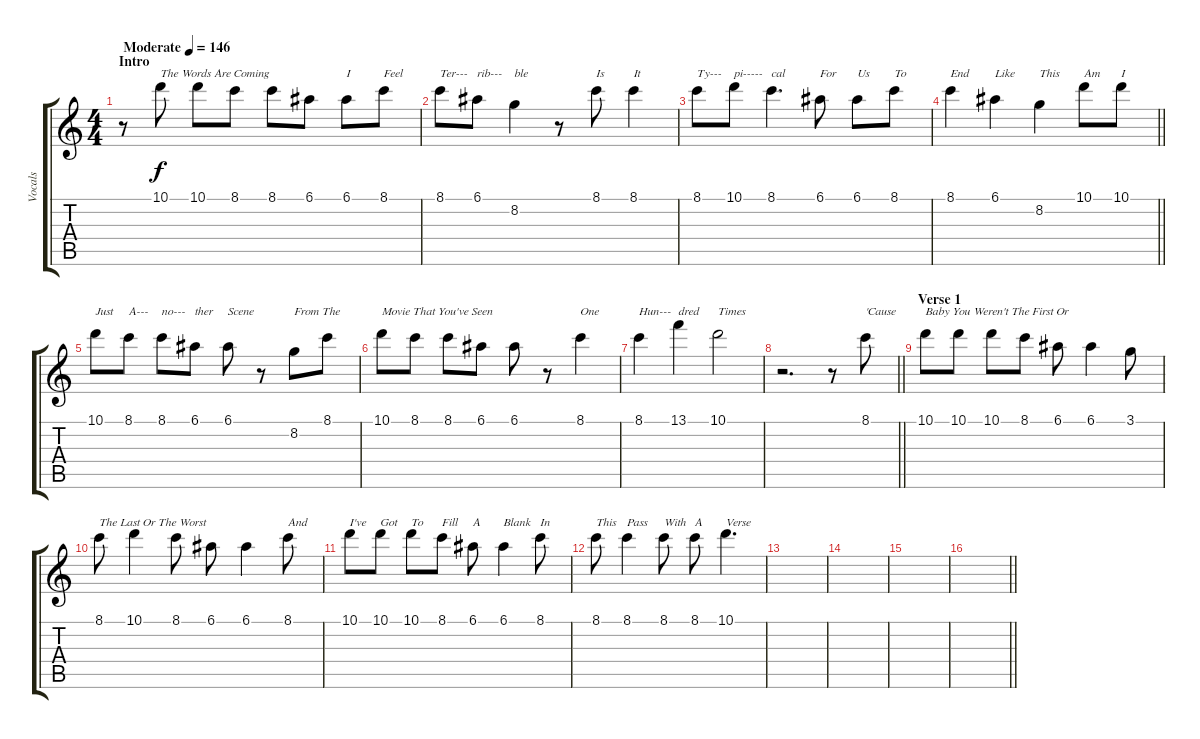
\track ("Vocals" "Vocals") {instrument electricguitarjazz}
\staff {score tabs}
\tuning (E4 B3 G3 D3 A2 E2) {hide}
\ts (4 4)
\section ("" "Intro")
\tempo (146 "Moderate")
\clef g2
\ks c
r.8{dy f instrument electricguitarjazz} 10.1.8{txt "The Words Are Coming"} 10.1.8 8.1.8 8.1.8 6.1.8 6.1.8{txt "I"} 8.1.8{txt "Feel"} |
8.1.8{txt "Ter---"} 6.1.8{txt "rib---"} 8.2.4{txt "ble"} r.8 8.1.8{txt "Is"} 8.1.4{txt "It"} |
8.1.8{txt "Ty---"} 10.1.8{txt "pi-----"} 8.1.4{d txt "cal"} 6.1.8{txt "For"} 6.1.8{txt "Us"} 8.1.8{txt "To"} |
\barLineRight lightlight
8.1.4{txt "End"} 6.1.4{txt "Like"} 8.2.4{txt "This"} 10.1.8{txt "Am"} 10.1.8{txt "I"} |
10.1.8{txt "Just"} 8.1.8{txt "A---"} 8.1.8{txt "no---"} 6.1.8{txt "ther"} 6.1.8{txt "Scene"} r.8 8.2.8{txt "From The"} 8.1.8 |
10.1.8{txt "Movie That You've Seen"} 8.1.8 8.1.8 6.1.8 6.1.8 r.8 8.1.4{txt "One"} |
8.1.4{txt "Hun---"} 13.1.4{txt "dred"} 10.1.2{txt "Times"} |
\barLineRight lightlight
r.2{d} r.8 8.1.8{txt "'Cause"} |
\section ("" "Verse 1")
10.1.8{txt "Baby You Weren't The First Or"} 10.1.8 10.1.8 8.1.8 6.1.8 6.1.4 3.1.8 |
8.1.8{txt "The Last Or The Worst"} 10.1.4 8.1.8 6.1.8 6.1.4 8.1.8{txt "And"} |
10.1.8{txt "I've"} 10.1.8{txt "Got"} 10.1.8{txt "To"} 8.1.8{txt "Fill"} 6.1.8{txt "A"} 6.1.4{txt "Blank"} 8.1.8{txt "In"} |
8.1.8{txt "This"} 8.1.4{txt "Pass"} 8.1.8{txt "With"} 8.1.8{txt "A"} 10.1.4{d txt "Verse"} |
|
|
|
\barLineRight lightlight
